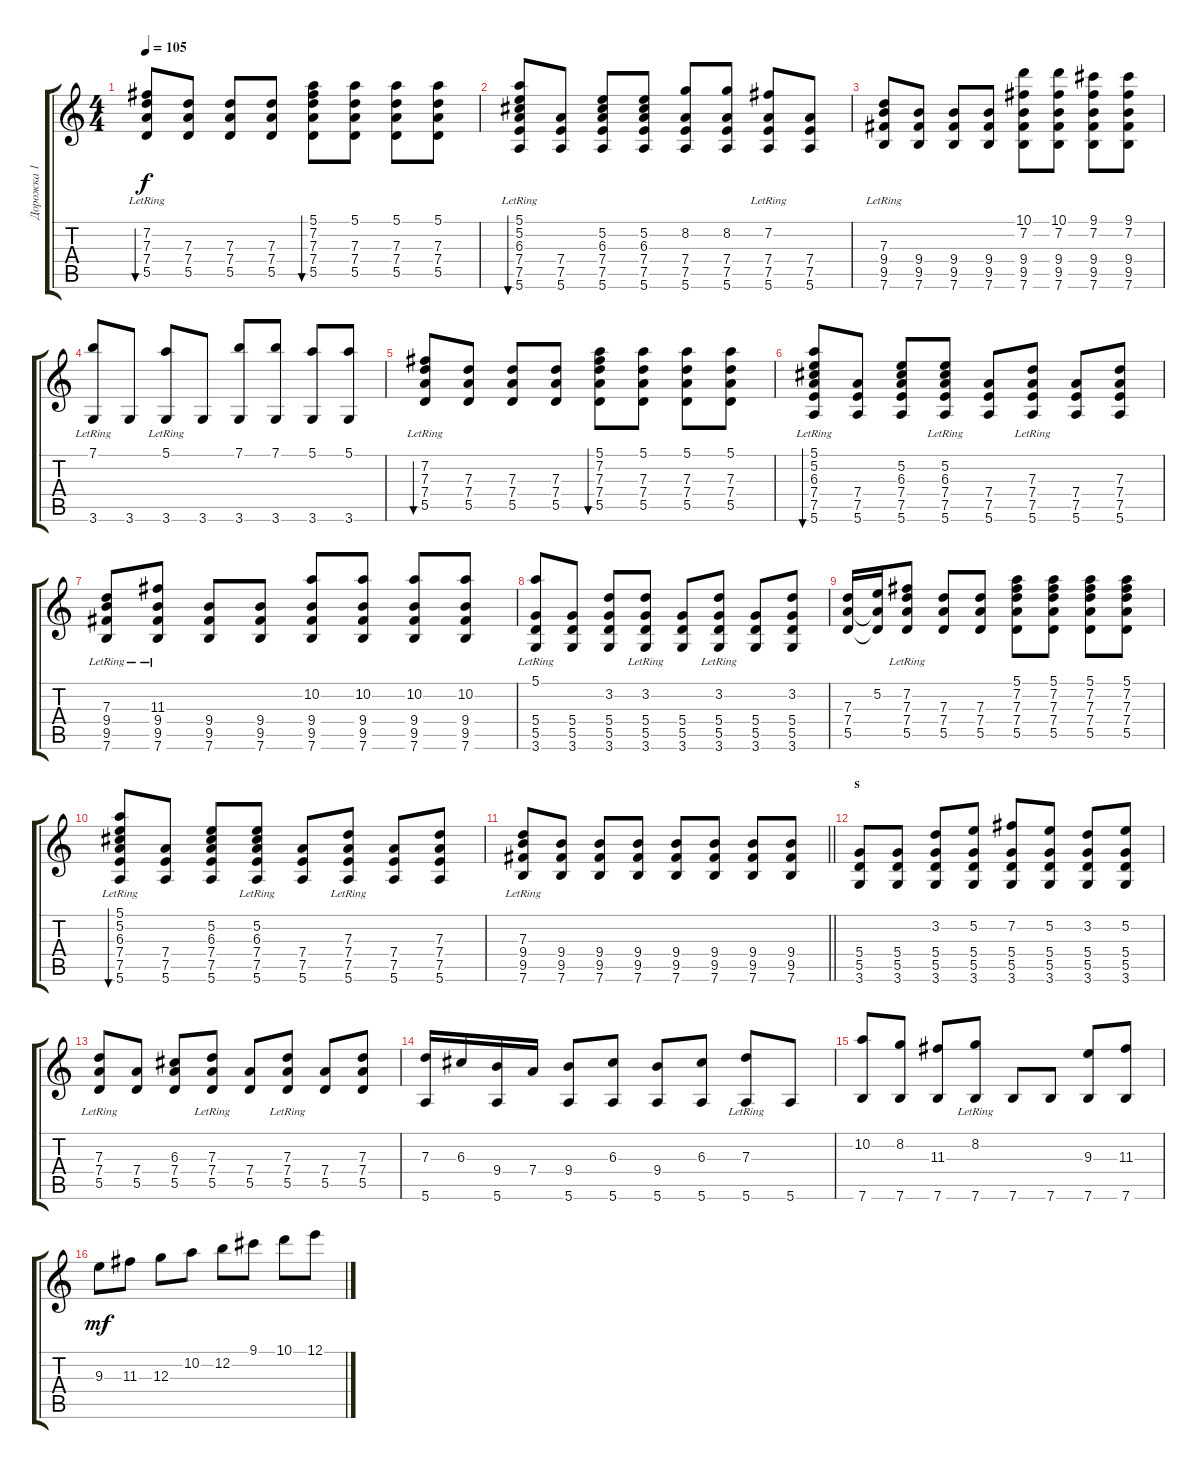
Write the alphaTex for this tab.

\track ("Дорожка 1" "Дорожка 1") {instrument acousticguitarsteel}
\staff {score tabs}
\tuning (E4 B3 G3 D3 A2 E2) {hide}
\ts (4 4)
\tempo 105
\clef g2
\ks c
(7.2{lr} 7.3 7.4 5.5).8{bu 60 dy f} (7.3 7.4 5.5).8 (7.3 7.4 5.5).8 (7.3 7.4 5.5).8 (5.1 7.2 7.3 7.4 5.5).8{bu 60} (5.1 7.3 7.4 5.5).8 (5.1 7.3 7.4 5.5).8 (5.1 7.3 7.4 5.5).8 |
(5.1{lr} 5.2 6.3 7.4 7.5 5.6).8{bu 60} (7.4 7.5 5.6).8 (5.2 6.3 7.4 7.5 5.6).8 (5.2 6.3 7.4 7.5 5.6).8 (8.2 7.4 7.5 5.6).8 (8.2 7.4 7.5 5.6).8 (7.2{lr} 7.4 7.5 5.6).8 (7.4 7.5 5.6).8 |
(7.3{lr} 9.4 9.5 7.6).8 (9.4 9.5 7.6).8 (9.4 9.5 7.6).8 (9.4 9.5 7.6).8 (10.1 7.2 9.4 9.5 7.6).8 (10.1 7.2 9.4 9.5 7.6).8 (9.1 7.2 9.4 9.5 7.6).8 (9.1 7.2 9.4 9.5 7.6).8 |
(7.1{lr} 3.6).8 3.6.8 (5.1{lr} 3.6).8 3.6.8 (7.1 3.6).8 (7.1 3.6).8 (5.1 3.6).8 (5.1 3.6).8 |
(7.2{lr} 7.3 7.4 5.5).8{bu 60} (7.3 7.4 5.5).8 (7.3 7.4 5.5).8 (7.3 7.4 5.5).8 (5.1 7.2 7.3 7.4 5.5).8{bu 60} (5.1 7.3 7.4 5.5).8 (5.1 7.3 7.4 5.5).8 (5.1 7.3 7.4 5.5).8 |
(5.1{lr} 5.2 6.3 7.4 7.5 5.6).8{bu 60} (7.4 7.5 5.6).8 (5.2 6.3 7.4 7.5 5.6).8 (5.2{lr} 6.3 7.4 7.5 5.6).8 (7.4 7.5 5.6).8 (7.3{lr} 7.4 7.5 5.6).8 (7.4 7.5 5.6).8 (7.3 7.4 7.5 5.6).8 |
(7.3{lr} 9.4 9.5 7.6).8 (11.3{lr} 9.4 9.5 7.6).8 (9.4 9.5 7.6).8 (9.4 9.5 7.6).8 (10.2 9.4 9.5 7.6).8 (10.2 9.4 9.5 7.6).8 (10.2 9.4 9.5 7.6).8 (10.2 9.4 9.5 7.6).8 |
(5.1{lr} 5.4 5.5 3.6).8 (5.4 5.5 3.6).8 (3.2 5.4 5.5 3.6).8 (3.2{lr} 5.4 5.5 3.6).8 (5.4 5.5 3.6).8 (3.2{lr} 5.4 5.5 3.6).8 (5.4 5.5 3.6).8 (3.2 5.4 5.5 3.6).8 |
(7.3 7.4 5.5).16 (5.2 7.4{t} 5.5{t}).16 (7.2{lr} 7.3 7.4 5.5).8 (7.3 7.4 5.5).8 (7.3 7.4 5.5).8 (5.1 7.2 7.3 7.4 5.5).8 (5.1 7.2 7.3 7.4 5.5).8 (5.1 7.2 7.3 7.4 5.5).8 (5.1 7.2 7.3 7.4 5.5).8 |
(5.1{lr} 5.2 6.3 7.4 7.5 5.6).8{bu 60} (7.4 7.5 5.6).8 (5.2 6.3 7.4 7.5 5.6).8 (5.2{lr} 6.3 7.4 7.5 5.6).8 (7.4 7.5 5.6).8 (7.3{lr} 7.4 7.5 5.6).8 (7.4 7.5 5.6).8 (7.3 7.4 7.5 5.6).8 |
\barLineRight lightlight
(7.3{lr} 9.4 9.5 7.6).8 (9.4 9.5 7.6).8 (9.4 9.5 7.6).8 (9.4 9.5 7.6).8 (9.4 9.5 7.6).8 (9.4 9.5 7.6).8 (9.4 9.5 7.6).8 (9.4 9.5 7.6).8 |
\section ("" "s")
(5.4 5.5 3.6).8 (5.4 5.5 3.6).8 (3.2 5.4 5.5 3.6).8 (5.2 5.4 5.5 3.6).8 (7.2 5.4 5.5 3.6).8 (5.2 5.4 5.5 3.6).8 (3.2 5.4 5.5 3.6).8 (5.2 5.4 5.5 3.6).8 |
(7.3{lr} 7.4 5.5).8 (7.4 5.5).8 (6.3 7.4 5.5).8 (7.3{lr} 7.4 5.5).8 (7.4 5.5).8 (7.3{lr} 7.4 5.5).8 (7.4 5.5).8 (7.3 7.4 5.5).8 |
(7.3 5.6).16 6.3.16 (9.4 5.6).16 7.4.16 (9.4 5.6).8 (6.3 5.6).8 (9.4 5.6).8 (6.3 5.6).8 (7.3{lr} 5.6).8 5.6.8 |
(10.2 7.6).8 (8.2 7.6).8 (11.3 7.6).8 (8.2{lr} 7.6).8 7.6.8 7.6.8 (9.3 7.6).8 (11.3 7.6).8 |
9.3.8{dy mf} 11.3.8 12.3.8 10.2.8 12.2.8 9.1.8 10.1.8 12.1.8
